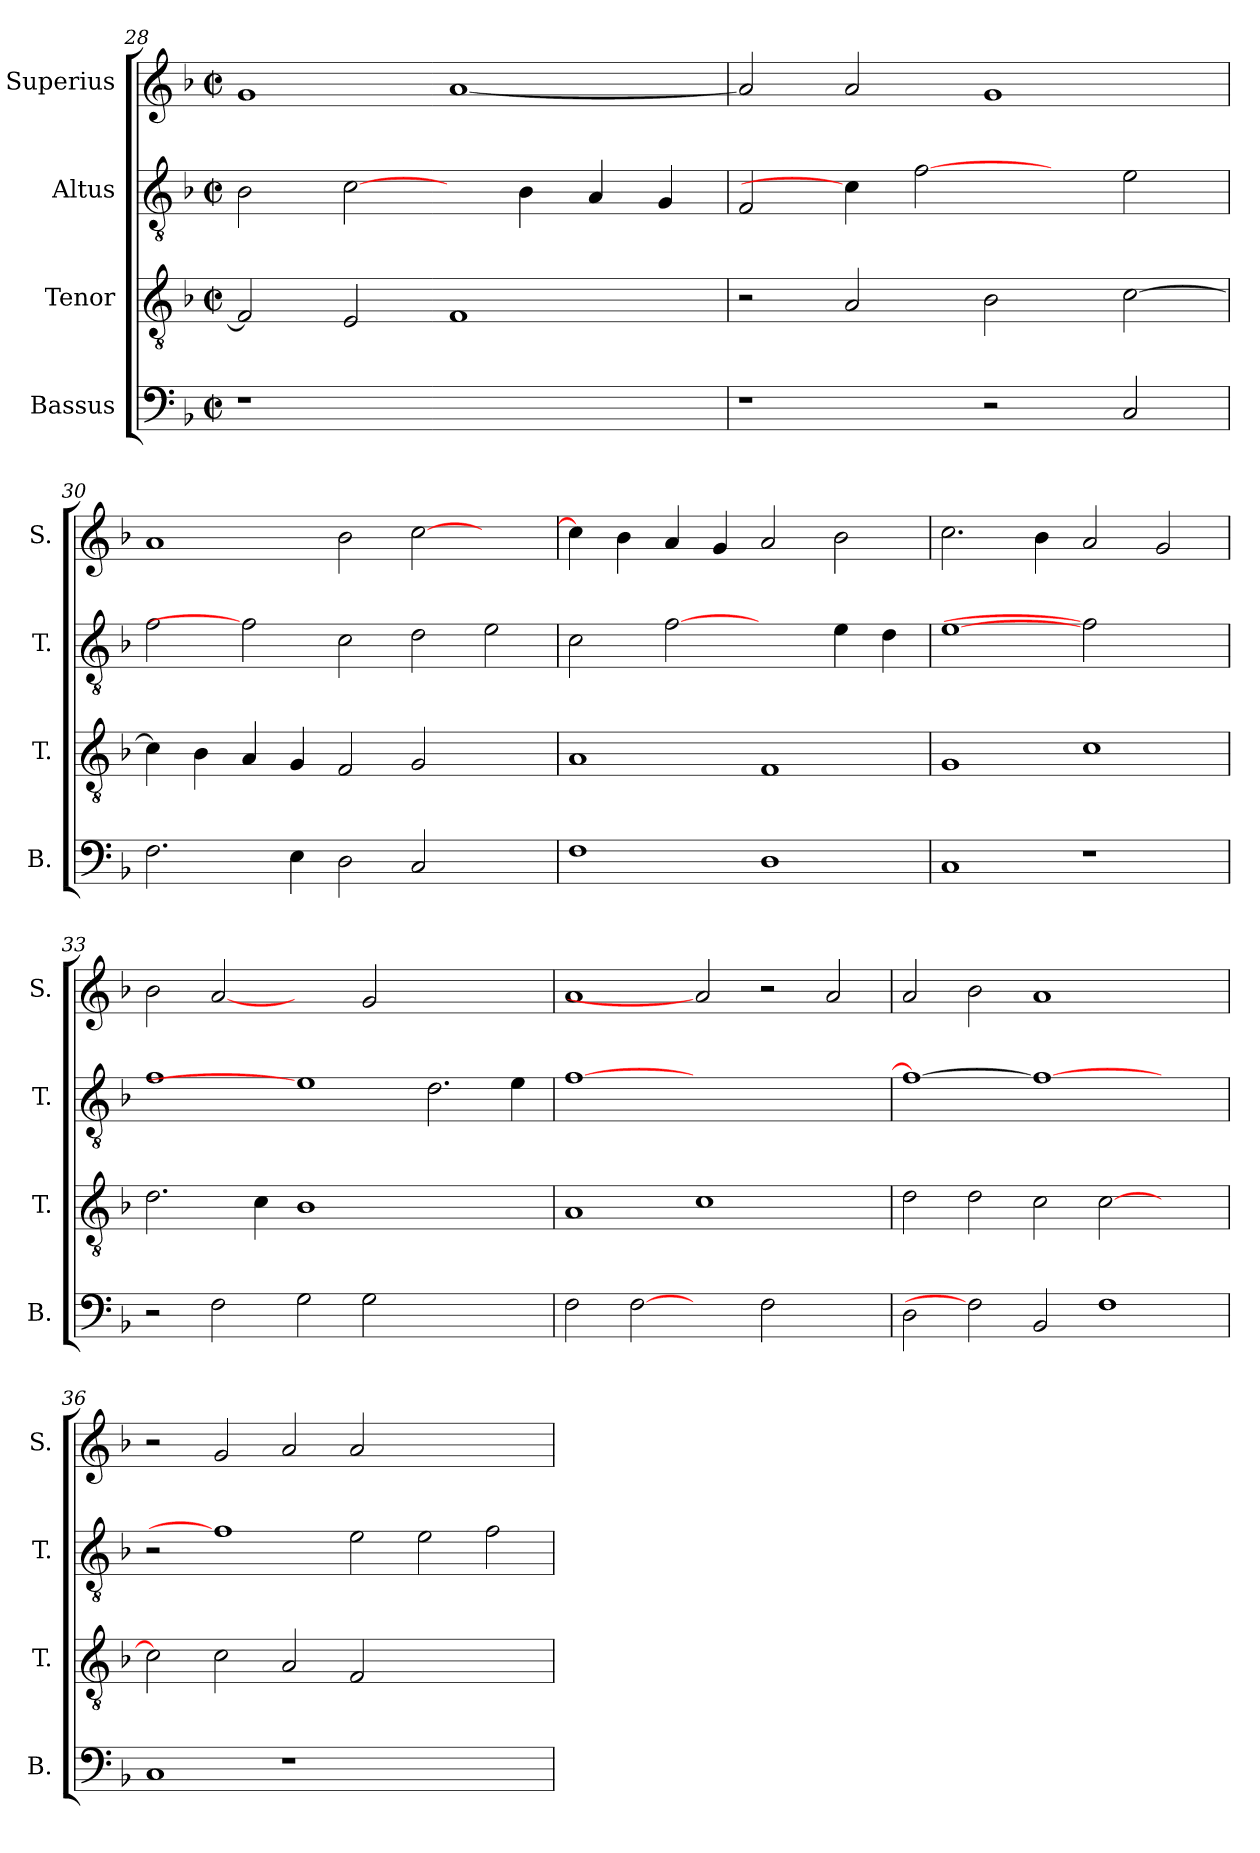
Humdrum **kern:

**kern	**kern	**kern	**kern
*part4	*part3	*part2	*part1
*staff4	*staff3	*staff2	*staff1
*I"Bassus	*I"Tenor	*I"Altus	*I"Superius
*I'B.	*I'T.	*I'T.	*I'S.
*clefF4	*clefGv2	*clefGv2	*clefG2
*	*ITrd7c12	*ITrd7c12	*
*k[b-]	*k[b-]	*k[b-]	*k[b-]
*F:	*F:	*F:	*F:
*M2/2	*M2/2	*M2/2	*M2/2
*met(c|)	*met(c|)	*met(c|)	*met(c|)
=28	=28	=28	=28
!LO:N:vis=1	!	!	!
1r	2FFi/]	2BB-i\	1gi
.	2EEi/	[2Ci\	.
1ryy	1FFi	4ryy	[<1ai
.	.	4BB-i\	.
.	.	4AAi/	.
.	.	4GGi/	.
=29	=29	=29	=29
1r	2r	2FFi/	2ai/]
.	2AAi/	4Ci\]	2ai/
.	.	[2Fi	.
2r	2BB-i\	.	1gi
.	.	4ryy	.
2Ci/	[>2Ci\	2Ei\	.
=30	=30	=30	=30
2.Fi\	4Ci\]	2Fi\	1ai
.	4BB-i\	.	.
.	4AAi/	2Fi]	.
4Ei\	4GGi/	.	.
2Di\	2FFi/	2Ci\	2b-i\
2Ci/	2GGi/	2Di\	[>2cci\
2ryy	2ryy	2Ei\	2ryy
!!LO:PB:g=z
=31	=31	=31	=31
1Fi	1AAi	2Ci\	4cci\]
.	.	.	4b-i\
.	.	[2Fi	4ai/
.	.	.	4gi/
1Di	1FFi	2ryy	2ai/
.	.	4Ei\	2b-i\
.	.	4Di\	.
=32	=32	=32	=32
1Ci	1GGi	[1Ei	2.cci\
.	.	.	4b-i\
1r	1Ci	2Fi]	2ai/
.	.	2ryy	2gi/
=33	=33	=33	=33
2r	2.Di\	1Fi	2b-i\
2Fi\	.	.	[2ai
.	4Ci\	.	.
2Gi\	1BB-i	1Ei]	2ryy
2Gi\	.	.	2gi/
1ryy	1ryy	2.Di\	1ryy
.	.	4Ei\	.
=34	=34	=34	=34
2Fi\	1AAi	[>1Fi	1ai
[2Fi	.	.	.
2ryy	1Ci	1.ryy	2ai]
2Fi\	.	.	2r
2ryy	2ryy	.	2ai/
=35	=35	=35	=35
2Di\	2Di\	1Fi_>	2ai/
2Fi]	2Di\	.	2b-i\
2BB-i/	2Ci\	1Fi_	1ai
1Fi	[>2Ci\	.	.
.	2ryy	2ryy	2ryy
!!LO:LB:g=z
=36	=36	=36	=36
1Ci	2Ci\]	2r	2r
.	2Ci\	1Fi]	2gi/
1r	2AAi/	.	2ai/
.	2FFi/	2Ei\	2ai/
1ryy	1ryy	2Ei\	1ryy
.	.	2Fi\	.
=	=	=	=
*-	*-	*-	*-
